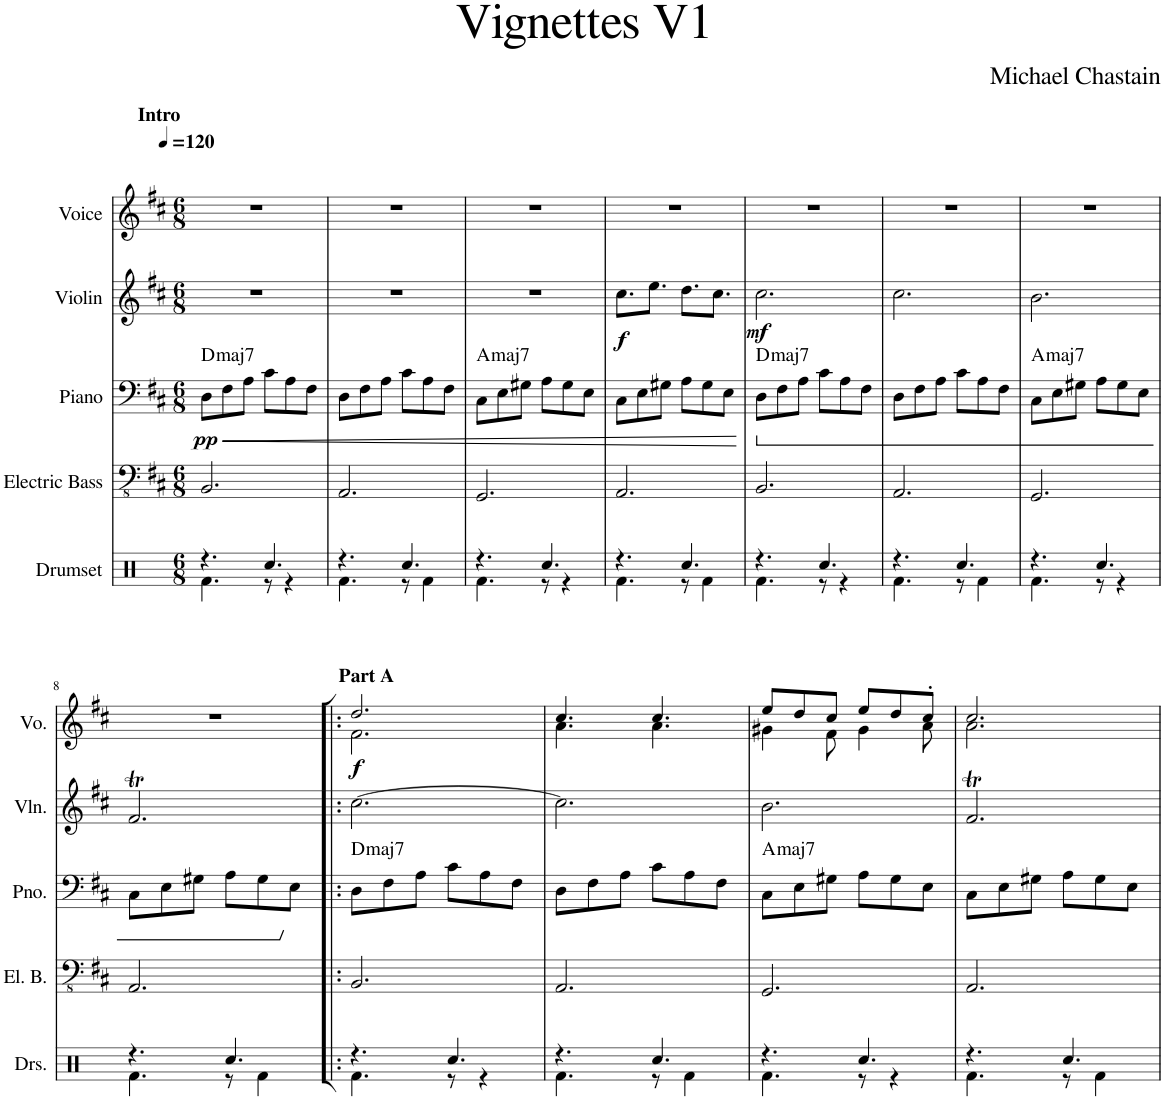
**kern	**kern	**kern	**dynam	**harte	**kern	**dynam	**kern	**dynam
*part5	*part4	*part3	*part3	*part3	*part2	*part2	*part1	*part1
*staff5	*staff4	*staff3	*staff3	*	*staff2	*staff2	*staff1	*staff1
*I"Drumset	*I"Electric Bass	*I"Piano	*	*	*I"Violin	*	*I"Voice	*
*I'Drs.	*I'El. B.	*I'Pno.	*	*	*I'Vln.	*	*I'Vo.	*
*clefX	*clefFv4	*clefF4	*	*	*clefG2	*	*clefG2	*
*k[f#c#]	*k[f#c#]	*k[f#c#]	*	*	*k[f#c#]	*	*k[f#c#]	*
*M6/8	*M6/8	*M6/8	*	*	*M6/8	*	*M6/8	*
*MM120	*MM120	*MM120	*	*	*MM120	*	*MM120	*
!!LO:REH:place=s1:a:B:enc=none:fs=12:t=Intro
=1	=1	=1	=1	=1	=1	=1	=1	=1
*^	*	*	*	*	*	*	*	*
!	!	!	!	!LO:DY:b	!LO:H:kt=maj7	!	!	!	!
4.r	4.Rf\	2.BBB/	8D\L	pp	D:maj7	2.r	.	2.r	.
!	!	!	!	!LO:HP:b	!	!	!	!	!
.	.	.	8F#\	<	.	.	.	.	.
.	.	.	8A\J	.	.	.	.	.	.
4.Rcc/	8r	.	8c#\L	.	.	.	.	.	.
.	4r	.	8A\	.	.	.	.	.	.
.	.	.	8F#\J	.	.	.	.	.	.
=2	=2	=2	=2	=2	=2	=2	=2	=2	=2
4.r	4.Rf\	2.AAA/	8D\L	.	.	2.r	.	2.r	.
.	.	.	8F#\	.	.	.	.	.	.
.	.	.	8A\J	.	.	.	.	.	.
4.Rcc/	8r	.	8c#\L	.	.	.	.	.	.
.	4Rf\	.	8A\	.	.	.	.	.	.
.	.	.	8F#\J	.	.	.	.	.	.
=3	=3	=3	=3	=3	=3	=3	=3	=3	=3
!	!	!	!	!	!LO:H:kt=maj7	!	!	!	!
4.r	4.Rf\	2.GGG/	8C#\L	.	A:maj7	2.r	.	2.r	.
.	.	.	8E\	.	.	.	.	.	.
.	.	.	8G#X\J	.	.	.	.	.	.
4.Rcc/	8r	.	8A\L	.	.	.	.	.	.
.	4r	.	8G#\	.	.	.	.	.	.
.	.	.	8E\J	.	.	.	.	.	.
=4	=4	=4	=4	=4	=4	=4	=4	=4	=4
!	!	!	!	!	!	!	!LO:DY:b	!	!
4.r	4.Rf\	2.AAA/	8C#\L	.	.	8.cc#\L	f	2.r	.
.	.	.	8E\	.	.	.	.	.	.
.	.	.	.	.	.	8.ee\J	.	.	.
.	.	.	8G#X\J	.	.	.	.	.	.
4.Rcc/	8r	.	8A\L	.	.	8.dd\L	.	.	.
.	4Rf\	.	8G#\	.	.	.	.	.	.
.	.	.	.	.	.	8.cc#\J	.	.	.
.	.	.	8E\J	.	.	.	.	.	.
*v	*v	*	*	*	*	*	*	*	*
.	.	.	[	.	.	.	.	.
=5	=5	=5	=5	=5	=5	=5	=5	=5
*^	*	*	*	*	*	*	*	*
!	!	!	!	!	!LO:H:kt=maj7	!	!LO:DY:b	!	!
4.r	4.Rf\	2.BBB/	8D\L	.	D:maj7	2.cc#\	mf	2.r	.
.	.	.	8F#\	.	.	.	.	.	.
.	.	.	8A\J	.	.	.	.	.	.
4.Rcc/	8r	.	8c#\L	.	.	.	.	.	.
.	4r	.	8A\	.	.	.	.	.	.
.	.	.	8F#\J	.	.	.	.	.	.
=6	=6	=6	=6	=6	=6	=6	=6	=6	=6
4.r	4.Rf\	2.AAA/	8D\L	.	.	2.cc#\	.	2.r	.
.	.	.	8F#\	.	.	.	.	.	.
.	.	.	8A\J	.	.	.	.	.	.
4.Rcc/	8r	.	8c#\L	.	.	.	.	.	.
.	4Rf\	.	8A\	.	.	.	.	.	.
.	.	.	8F#\J	.	.	.	.	.	.
=7	=7	=7	=7	=7	=7	=7	=7	=7	=7
!	!	!	!	!	!LO:H:kt=maj7	!	!	!	!
4.r	4.Rf\	2.GGG/	8C#\L	.	A:maj7	2.b\	.	2.r	.
.	.	.	8E\	.	.	.	.	.	.
.	.	.	8G#X\J	.	.	.	.	.	.
4.Rcc/	8r	.	8A\L	.	.	.	.	.	.
.	4r	.	8G#\	.	.	.	.	.	.
.	.	.	8E\J	.	.	.	.	.	.
!!LO:LB:g=z
=8	=8	=8	=8	=8	=8	=8	=8	=8	=8
4.r	4.Rf\	2.AAA/	8C#\L	.	.	2.f#t/	.	2.r	.
.	.	.	8E\	.	.	.	.	.	.
.	.	.	8G#X\J	.	.	.	.	.	.
4.Rcc/	8r	.	8A\L	.	.	.	.	.	.
.	4Rf\	.	8G#\	.	.	.	.	.	.
.	.	.	8E\J	.	.	.	.	.	.
!!LO:REH:place=s1:a:B:enc=none:fs=12:t=Part A
=9!|:	=9!|:	=9!|:	=9!|:	=9!|:	=9!|:	=9!|:	=9!|:	=9!|:	=9!|:
*	*	*	*	*	*	*	*	*^	*
!	!	!	!	!	!LO:H:kt=maj7	!	!	!	!	!LO:DY:b
4.r	4.Rf\	2.BBB/	8D\L	.	D:maj7	[2.cc#\	.	2.dd/	2.f#\	f
.	.	.	8F#\	.	.	.	.	.	.	.
.	.	.	8A\J	.	.	.	.	.	.	.
4.Rcc/	8r	.	8c#\L	.	.	.	.	.	.	.
.	4r	.	8A\	.	.	.	.	.	.	.
.	.	.	8F#\J	.	.	.	.	.	.	.
=10	=10	=10	=10	=10	=10	=10	=10	=10	=10	=10
4.r	4.Rf\	2.AAA/	8D\L	.	.	2.cc#\]	.	4.cc#/	4.a\	.
.	.	.	8F#\	.	.	.	.	.	.	.
.	.	.	8A\J	.	.	.	.	.	.	.
4.Rcc/	8r	.	8c#\L	.	.	.	.	4.cc#/	4.a\	.
.	4Rf\	.	8A\	.	.	.	.	.	.	.
.	.	.	8F#\J	.	.	.	.	.	.	.
=11	=11	=11	=11	=11	=11	=11	=11	=11	=11	=11
!	!	!	!	!	!LO:H:kt=maj7	!	!	!	!	!
4.r	4.Rf\	2.GGG/	8C#\L	.	A:maj7	2.b\	.	8ee/L	4g#X\	.
.	.	.	8E\	.	.	.	.	8dd/	.	.
.	.	.	8G#X\J	.	.	.	.	8cc#/J	8f#\	.
4.Rcc/	8r	.	8A\L	.	.	.	.	8ee/L	4g#\	.
.	4r	.	8G#\	.	.	.	.	8dd/	.	.
.	.	.	8E\J	.	.	.	.	8cc#'/J	8a\	.
=12	=12	=12	=12	=12	=12	=12	=12	=12	=12	=12
4.r	4.Rf\	2.AAA/	8C#\L	.	.	2.f#t/	.	2.cc#/	2.a\	.
.	.	.	8E\	.	.	.	.	.	.	.
.	.	.	8G#X\J	.	.	.	.	.	.	.
4.Rcc/	8r	.	8A\L	.	.	.	.	.	.	.
.	4Rf\	.	8G#\	.	.	.	.	.	.	.
.	.	.	8E\J	.	.	.	.	.	.	.
*v	*v	*	*	*	*	*	*	*v	*v	*
=	=	=	=	=	=	=	=	=
*-	*-	*-	*-	*-	*-	*-	*-	*-
